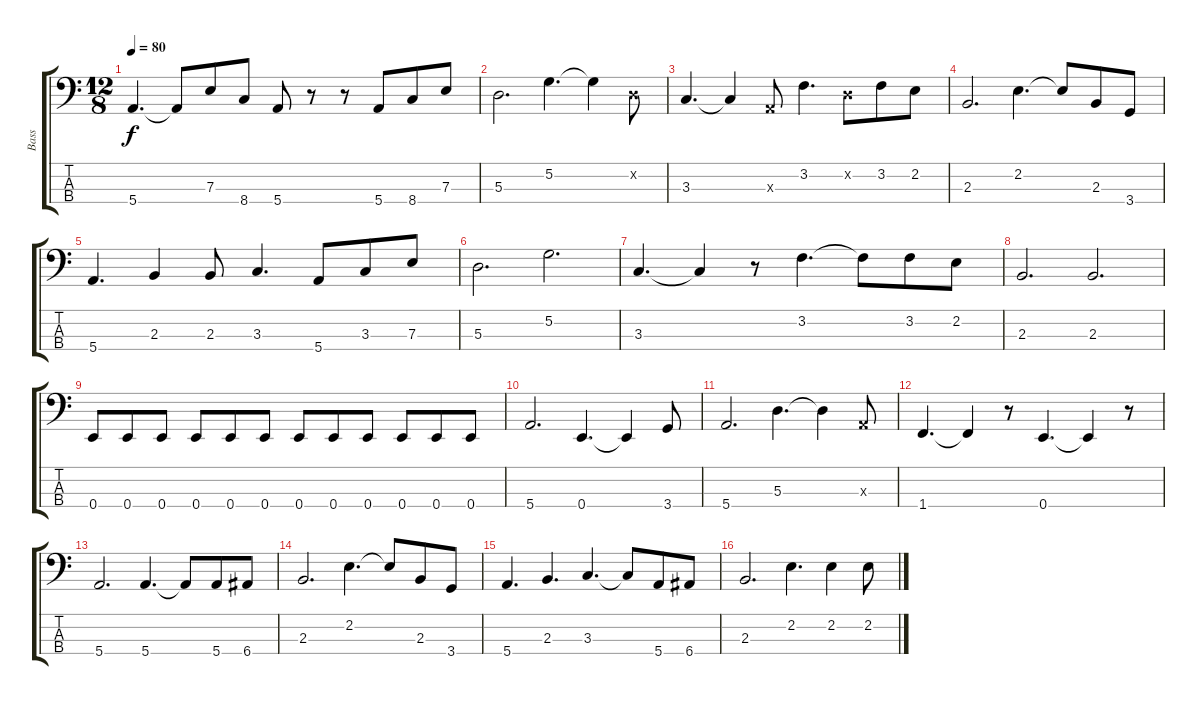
\track ("Bass" "Bass") {instrument fretlessbass}
\staff {score tabs}
\tuning (G2 D2 A1 E1) {hide}
\ts (12 8)
\tempo 80
\clef f4
\ks c
5.4.4{d dy f} 5.4{t}.8 7.3.8 8.4.8 5.4.8 r.8 r.8 5.4.8 8.4.8 7.3.8 |
5.3.2{d} 5.2.4{d} 5.2{t}.4 0.2{x}.8 |
3.3.4{d} 3.3{t}.4 0.3{x}.8 3.2.4{d} 0.2{x}.8 3.2.8 2.2.8 |
2.3.2{d} 2.2.4{d} 2.2{t}.8 2.3.8 3.4.8 |
5.4.4{d} 2.3.4 2.3.8 3.3.4{d} 5.4.8 3.3.8 7.3.8 |
5.3.2{d} 5.2.2{d} |
3.3.4{d} 3.3{t}.4 r.8 3.2.4{d} 3.2{t}.8 3.2.8 2.2.8 |
2.3.2{d} 2.3.2{d} |
0.4.8 0.4.8 0.4.8 0.4.8 0.4.8 0.4.8 0.4.8 0.4.8 0.4.8 0.4.8 0.4.8 0.4.8 |
5.4.2{d} 0.4.4{d} 0.4{t}.4 3.4.8 |
5.4.2{d} 5.3.4{d} 5.3{t}.4 0.3{x}.8 |
1.4.4{d} 1.4{t}.4 r.8 0.4.4{d} 0.4{t}.4 r.8 |
5.4.2{d} 5.4.4{d} 5.4{t}.8 5.4.8 6.4.8 |
2.3.2{d} 2.2.4{d} 2.2{t}.8 2.3.8 3.4.8 |
5.4.4{d} 2.3.4{d} 3.3.4{d} 3.3{t}.8 5.4.8 6.4.8 |
2.3.2{d} 2.2.4{d} 2.2.4 2.2.8
